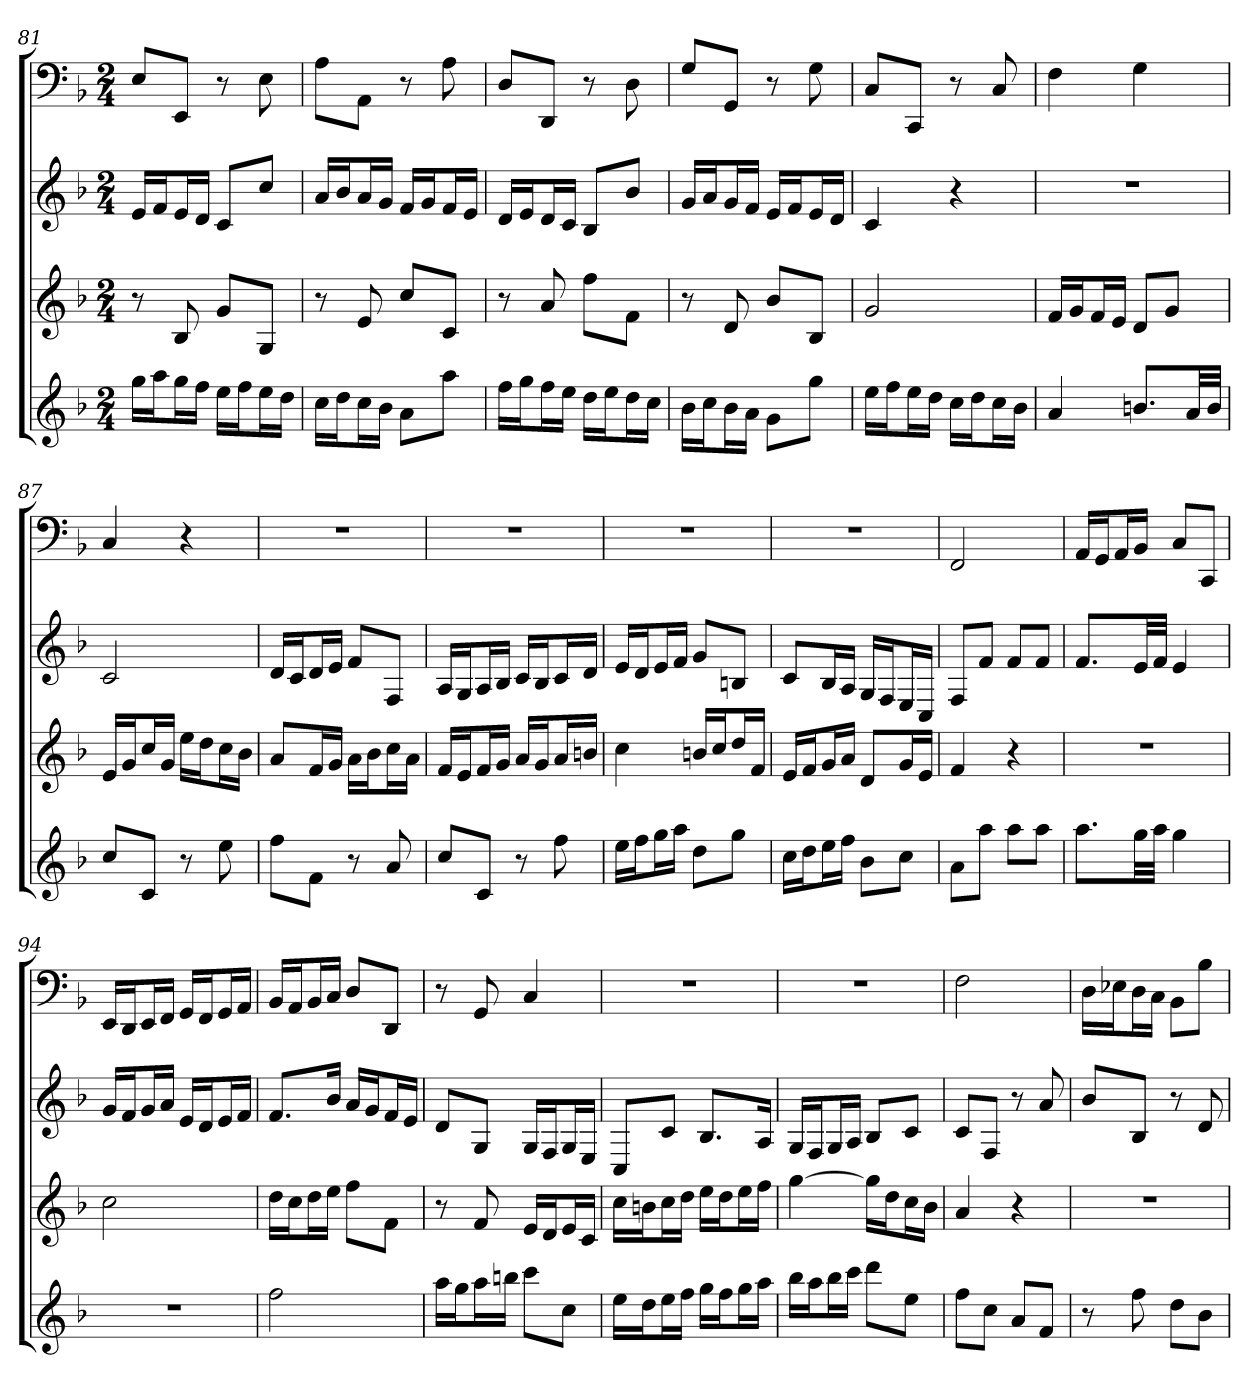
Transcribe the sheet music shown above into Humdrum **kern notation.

**kern	**kern	**kern	**kern
*part4	*part3	*part2	*part1
*staff4	*staff3	*staff2	*staff1
*k[b-]	*k[b-]	*k[b-]	*k[b-]
*F:	*F:	*F:	*F:
*M2/4	*M2/4	*M2/4	*M2/4
=81	=81	=81	=81
16ggLL	8r	16eLL	8EL
16aaJ	.	16fJ	.
16ggL	8B-	16eL	8EEJ
16ffJJ	.	16dJJ	.
16eeLL	8gL	8cL	8r
16ffJ	.	.	.
16eeL	8GJ	8ccJ	8E
16ddJJ	.	.	.
=82	=82	=82	=82
16ccLL	8r	16aLL	8AL
16ddJ	.	16b-J	.
16ccL	8e	16aL	8AAJ
16b-JJ	.	16gJJ	.
8aL	8ccL	16fLL	8r
.	.	16gJ	.
8aaJ	8cJ	16fL	8A
.	.	16eJJ	.
=83	=83	=83	=83
16ffLL	8r	16dLL	8DL
16ggJ	.	16eJ	.
16ffL	8a	16dL	8DDJ
16eeJJ	.	16cJJ	.
16ddLL	8ffL	8B-L	8r
16eeJ	.	.	.
16ddL	8fJ	8b-J	8D
16ccJJ	.	.	.
=84	=84	=84	=84
16b-LL	8r	16gLL	8GL
16ccJ	.	16aJ	.
16b-L	8d	16gL	8GGJ
16aJJ	.	16fJJ	.
8gL	8b-L	16eLL	8r
.	.	16fJ	.
8ggJ	8B-J	16eL	8G
.	.	16dJJ	.
=85	=85	=85	=85
16eeLL	2g	4c	8CL
16ffJ	.	.	.
16eeL	.	.	8CCJ
16ddJJ	.	.	.
16ccLL	.	4r	8r
16ddJ	.	.	.
16ccL	.	.	8C
16b-JJ	.	.	.
=86	=86	=86	=86
4a	16fLL	2r	4F
.	16gJ	.	.
.	16fL	.	.
.	16eJJ	.	.
8.bnL	8dL	.	4G
.	8gJ	.	.
32aLL	.	.	.
32bJJJ	.	.	.
=87	=87	=87	=87
8ccL	16eLL	2c	4C
.	16gJ	.	.
8cJ	16ccL	.	.
.	16gJJ	.	.
8r	16eeLL	.	4r
.	16ddJ	.	.
8ee	16ccL	.	.
.	16b-JJ	.	.
=88	=88	=88	=88
8ffL	8aL	16dLL	2r
.	.	16cJ	.
8fJ	16fL	16dL	.
.	16gJJ	16eJJ	.
8r	16aLL	8fL	.
.	16b-J	.	.
8a	16ccL	8FJ	.
.	16aJJ	.	.
=89	=89	=89	=89
8ccL	16fLL	16ALL	2r
.	16eJ	16GJ	.
8cJ	16fL	16AL	.
.	16gJJ	16B-JJ	.
8r	16aLL	16cLL	.
.	16gJ	16B-J	.
8ff	16aL	16cL	.
.	16bnJJ	16dJJ	.
=90	=90	=90	=90
16eeLL	4cc	16eLL	2r
16ffJ	.	16dJ	.
16ggL	.	16eL	.
16aaJJ	.	16fJJ	.
8ddL	16bnLL	8gL	.
.	16ccJ	.	.
8ggJ	16ddL	8BnJ	.
.	16fJJ	.	.
=91	=91	=91	=91
16ccLL	16eLL	8cL	2r
16ddJ	16fJ	.	.
16eeL	16gL	16B-L	.
16ffJJ	16aJJ	16AJJ	.
8b-L	8dL	16GLL	.
.	.	16FJ	.
8ccJ	16gL	16EL	.
.	16eJJ	16CJJ	.
=92	=92	=92	=92
8aL	4f	8FL	2FF
8aaJ	.	8fJ	.
8aaL	4r	8fL	.
8aaJ	.	8fJ	.
=93	=93	=93	=93
8.aaL	2r	8.fL	16AALL
.	.	.	16GGJ
.	.	.	16AAL
32ggLL	.	32eLL	16BB-JJ
32aaJJJ	.	32fJJJ	.
4gg	.	4e	8CL
.	.	.	8CCJ
=94	=94	=94	=94
2r	2cc	16gLL	16EELL
.	.	16fJ	16DDJ
.	.	16gL	16EEL
.	.	16aJJ	16FFJJ
.	.	16eLL	16GGLL
.	.	16dJ	16FFJ
.	.	16eL	16GGL
.	.	16fJJ	16AAJJ
=95	=95	=95	=95
2ff	16ddLL	8.fL	16BB-LL
.	16ccJ	.	16AAJ
.	16ddL	.	16BB-L
.	16eeJJ	16b-Jk	16CJJ
.	8ffL	16aLL	8DL
.	.	16gJ	.
.	8fJ	16fL	8DDJ
.	.	16eJJ	.
=96	=96	=96	=96
16aaLL	8r	8dL	8r
16ggJ	.	.	.
16aaL	8f	8GJ	8GG
16bbnJJ	.	.	.
8cccL	16eLL	16GLL	4C
.	16dJ	16FJ	.
8ccJ	16eL	16GL	.
.	16cJJ	16EJJ	.
=97	=97	=97	=97
16eeLL	16ccLL	8CL	2r
16ddJ	16bnJ	.	.
16eeL	16ccL	8cJ	.
16ffJJ	16ddJJ	.	.
16ggLL	16eeLL	8.B-L	.
16ffJ	16ddJ	.	.
16ggL	16eeL	.	.
16aaJJ	16ffJJ	16AJk	.
=98	=98	=98	=98
16bb-LL	[4gg	16GLL	2r
16aaJ	.	16FJ	.
16bb-L	.	16GL	.
16cccJJ	.	16AJJ	.
8dddL	16ggLL]	8B-L	.
.	16ddJ	.	.
8eeJ	16ccL	8cJ	.
.	16b-JJ	.	.
=99	=99	=99	=99
8ffL	4a	8cL	2F
8ccJ	.	8FJ	.
8aL	4r	8r	.
8fJ	.	8a	.
=100	=100	=100	=100
8r	2r	8b-L	16DLL
.	.	.	16E-XJ
8ff	.	8B-J	16DL
.	.	.	16CJJ
8ddL	.	8r	8BB-L
8b-J	.	8d	8B-J
=	=	=	=
*-	*-	*-	*-
